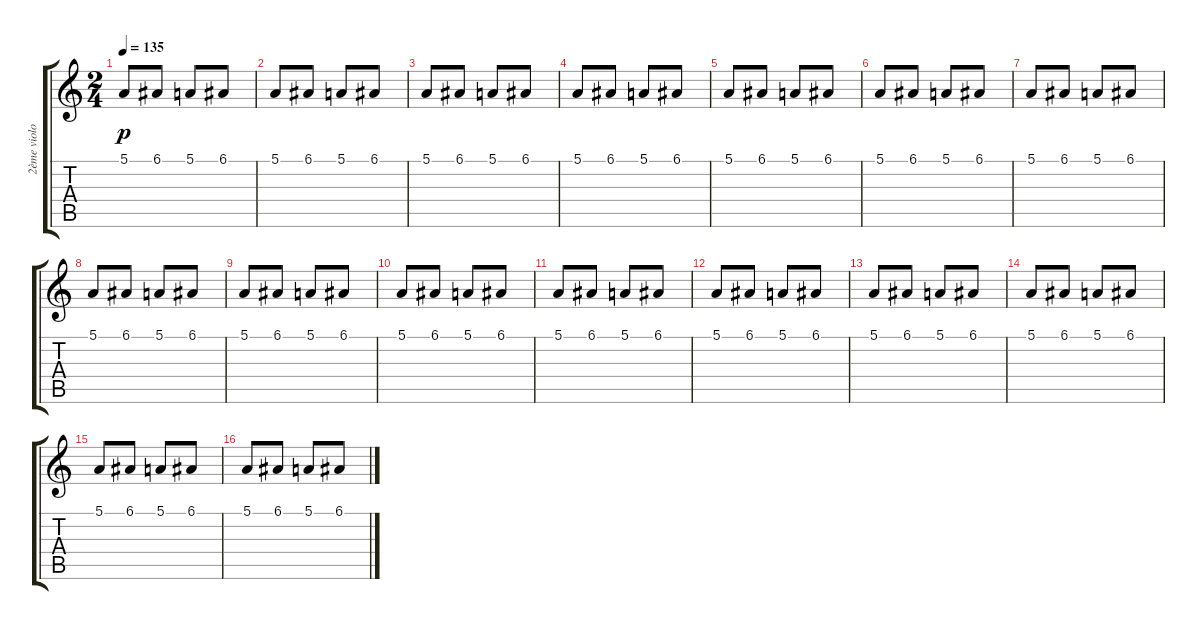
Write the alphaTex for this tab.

\track ("2ème violon 2" "2ème violo") {instrument violin}
\staff {score tabs}
\tuning (E4 B3 G3 D3 A2 E2) {hide}
\ts (2 4)
\tempo 135
\clef g2
\ks c
5.1.8{dy p} 6.1.8 5.1.8 6.1.8 |
5.1.8 6.1.8 5.1.8 6.1.8 |
5.1.8 6.1.8 5.1.8 6.1.8 |
5.1.8 6.1.8 5.1.8 6.1.8 |
5.1.8 6.1.8 5.1.8 6.1.8 |
5.1.8 6.1.8 5.1.8 6.1.8 |
5.1.8 6.1.8 5.1.8 6.1.8 |
5.1.8 6.1.8 5.1.8 6.1.8 |
5.1.8 6.1.8 5.1.8 6.1.8 |
5.1.8 6.1.8 5.1.8 6.1.8 |
5.1.8 6.1.8 5.1.8 6.1.8 |
5.1.8 6.1.8 5.1.8 6.1.8 |
5.1.8 6.1.8 5.1.8 6.1.8 |
5.1.8 6.1.8 5.1.8 6.1.8 |
5.1.8 6.1.8 5.1.8 6.1.8 |
5.1.8 6.1.8 5.1.8 6.1.8
